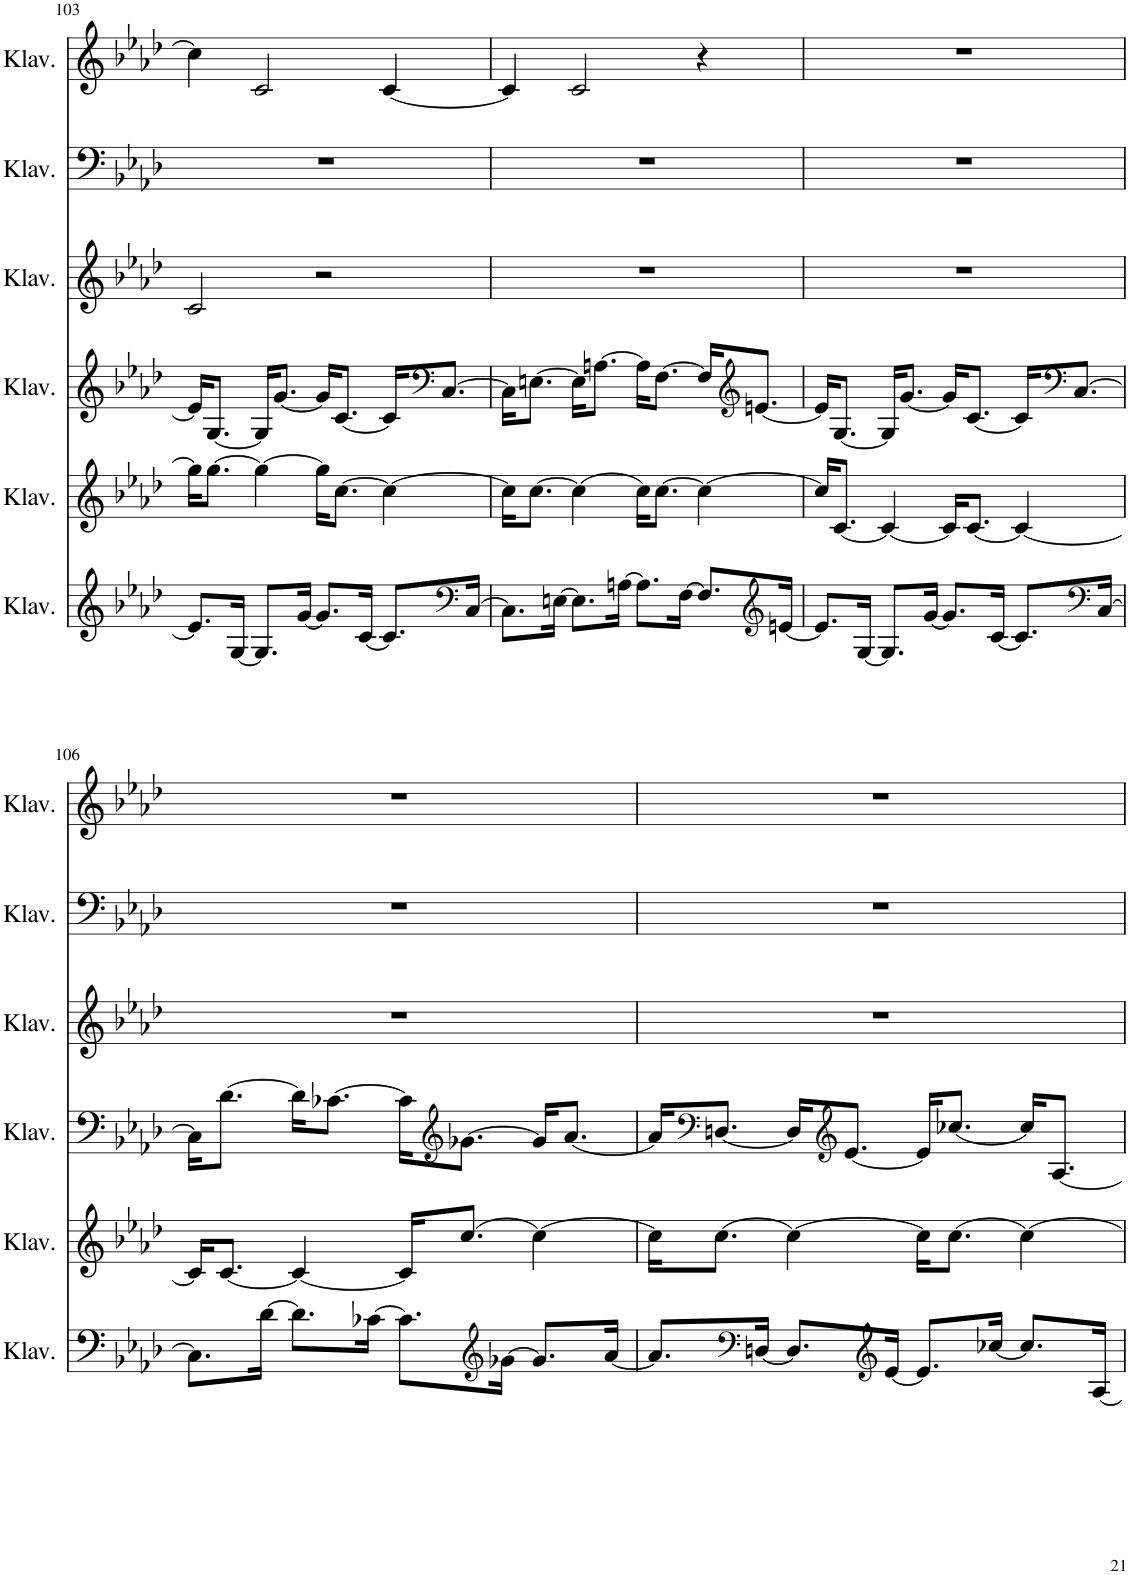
**kern	**kern	**kern	**kern	**kern	**kern
*part6	*part5	*part4	*part3	*part2	*part1
*staff6	*staff5	*staff4	*staff3	*staff2	*staff1
*I"Klavier	*I"Klavier	*I"Klavier	*I"Klavier	*I"Klavier	*I"Klavier
*I'Klav.	*I'Klav.	*I'Klav.	*I'Klav.	*I'Klav.	*I'Klav.
!!LO:PB:g=z
*clefG2	*clefG2	*clefG2	*clefG2	*clefF4	*clefG2
*k[b-e-a-d-]	*k[b-e-a-d-]	*k[b-e-a-d-]	*k[b-e-a-d-]	*k[b-e-a-d-]	*k[b-e-a-d-]
*M4/4	*M4/4	*M4/4	*M4/4	*M4/4	*M4/4
=103	=103	=103	=103	=103	=103
8.e/L]	16gg\KL]	16e/KL]	2c/	1r	4cc\]
.	[8.gg\J	[8.G/J	.	.	.
[16G/Jk	.	.	.	.	.
8.G/L]	4gg\_	16G/KL]	.	.	2c/
.	.	[8.g/J	.	.	.
[16g/Jk	.	.	.	.	.
8.g/L]	16gg\KL]	16g/KL]	2r	.	.
.	[8.cc\J	[8.c/J	.	.	.
[16c/Jk	.	.	.	.	.
8.c/L]	4cc\_	16c/KL]	.	.	[4c/
*	*	*clefF4	*	*	*
.	.	[8.C/J	.	.	.
*clefF4	*	*	*	*	*
[16C/Jk	.	.	.	.	.
=104	=104	=104	=104	=104	=104
8.C\L]	16cc\KL]	16C\KL]	1r	1r	4c/]
.	[8.cc\J	[8.En\J	.	.	.
[16En\Jk	.	.	.	.	.
8.E\L]	4cc\_	16E\KL]	.	.	2c/
.	.	[8.An\J	.	.	.
[16An\Jk	.	.	.	.	.
8.A\L]	16cc\KL]	16A\KL]	.	.	.
.	[8.cc\J	[8.F\J	.	.	.
[16F\Jk	.	.	.	.	.
8.F/L]	4cc\_	16F/KL]	.	.	4r
*	*	*clefG2	*	*	*
.	.	[8.en/J	.	.	.
*clefG2	*	*	*	*	*
[16en/Jk	.	.	.	.	.
=105	=105	=105	=105	=105	=105
8.e/L]	16cc/KL]	16e/KL]	1r	1r	1r
.	[8.c/J	[8.G/J	.	.	.
[16G/Jk	.	.	.	.	.
8.G/L]	4c/_	16G/KL]	.	.	.
.	.	[8.g/J	.	.	.
[16g/Jk	.	.	.	.	.
8.g/L]	16c/KL]	16g/KL]	.	.	.
.	[8.c/J	[8.c/J	.	.	.
[16c/Jk	.	.	.	.	.
8.c/L]	4c/_	16c/KL]	.	.	.
*	*	*clefF4	*	*	*
.	.	[8.C/J	.	.	.
*clefF4	*	*	*	*	*
[16C/Jk	.	.	.	.	.
!!LO:LB:g=z
=106	=106	=106	=106	=106	=106
8.C\L]	16c/KL]	16C\KL]	1r	1r	1r
.	[8.c/J	[8.d-\J	.	.	.
[16d-\Jk	.	.	.	.	.
8.d-\L]	4c/_	16d-\KL]	.	.	.
.	.	[8.c-X\J	.	.	.
[16c-X\Jk	.	.	.	.	.
8.c-\L]	16c/KL]	16c-\KL]	.	.	.
*	*	*clefG2	*	*	*
.	[8.cc/J	[8.g-X\J	.	.	.
*clefG2	*	*	*	*	*
[16g-X\Jk	.	.	.	.	.
8.g-/L]	4cc\_	16g-/KL]	.	.	.
.	.	[8.a-/J	.	.	.
[16a-/Jk	.	.	.	.	.
=107	=107	=107	=107	=107	=107
8.a-/L]	16cc\KL]	16a-/KL]	1r	1r	1r
*	*	*clefF4	*	*	*
.	[8.cc\J	[8.Dn/J	.	.	.
*clefF4	*	*	*	*	*
[16Dn/Jk	.	.	.	.	.
8.D/L]	4cc\_	16D/KL]	.	.	.
*	*	*clefG2	*	*	*
.	.	[8.e-/J	.	.	.
*clefG2	*	*	*	*	*
[16e-/Jk	.	.	.	.	.
8.e-/L]	16cc\KL]	16e-/KL]	.	.	.
.	[8.cc\J	[8.cc-X/J	.	.	.
[16cc-X/Jk	.	.	.	.	.
8.cc-/L]	4cc\_	16cc-/KL]	.	.	.
.	.	[8.A-/J	.	.	.
[16A-/Jk	.	.	.	.	.
=	=	=	=	=	=
*-	*-	*-	*-	*-	*-
